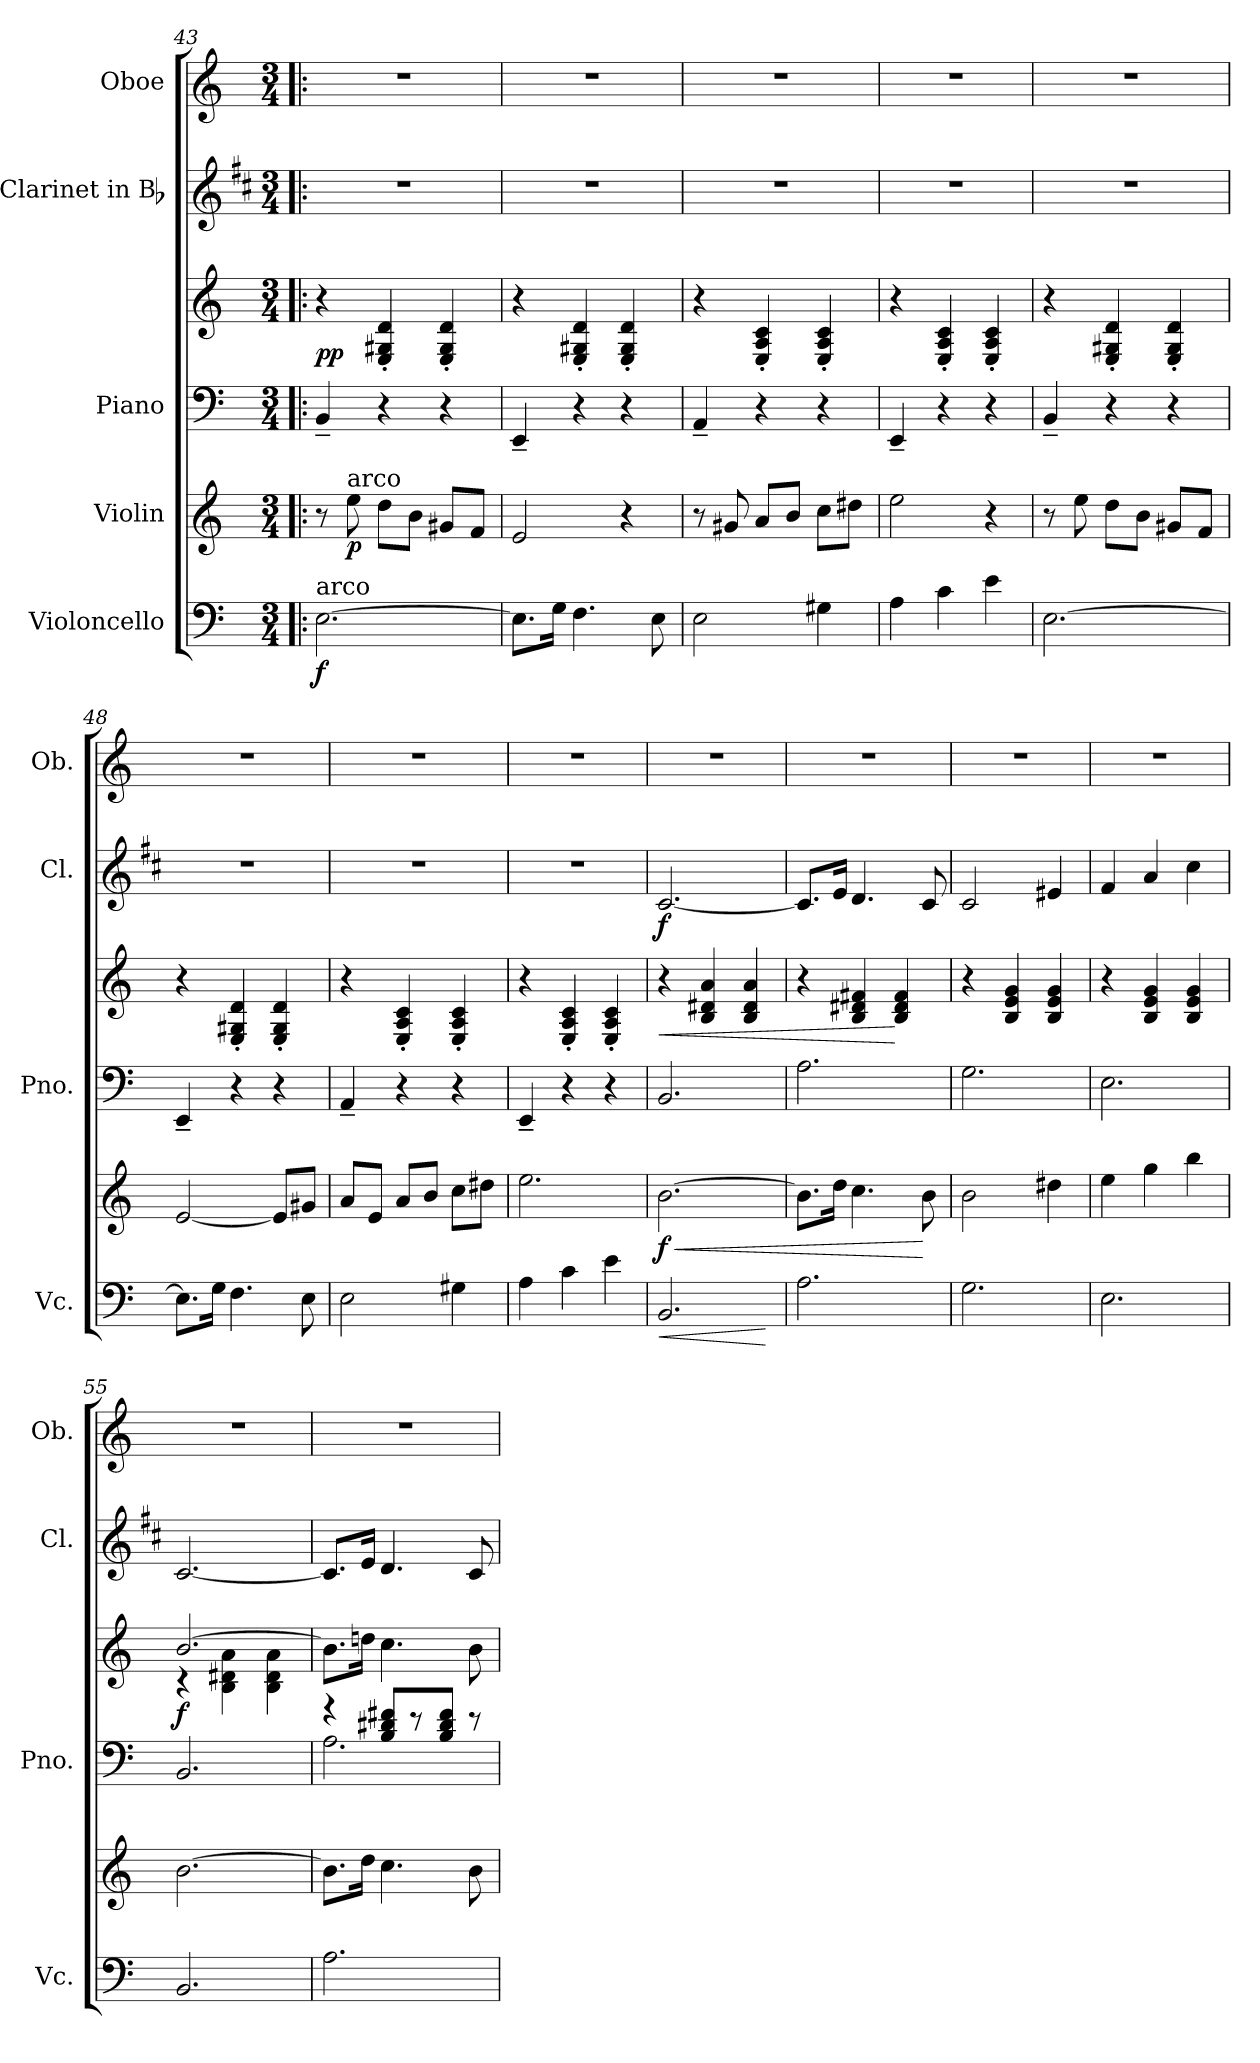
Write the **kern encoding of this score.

**kern	**dynam	**kern	**dynam	**kern	**kern	**dynam	**kern	**dynam	**kern
*part5	*part5	*part4	*part4	*part3	*part3	*part3	*part2	*part2	*part1
*staff6	*staff6	*staff5	*staff5	*staff4	*staff3	*staff3/4	*staff2	*staff2	*staff1
*I"Violoncello	*	*I"Violin	*	*I"Piano	*	*	*I"Clarinet in Bb	*	*I"Oboe
*I'Vc.	*	*	*	*I'Pno.	*	*	*I'Cl.	*	*I'Ob.
*clefF4	*	*clefG2	*	*clefF4	*clefG2	*	*clefG2	*	*clefG2
*	*	*	*	*	*	*	*ITrd1c2	*	*
*k[]	*	*k[]	*	*k[]	*k[]	*	*k[]	*	*k[]
*a:	*	*a:	*	*a:	*a:	*	*a:	*	*a:
*M3/4	*	*M3/4	*	*M3/4	*M3/4	*	*M3/4	*	*M3/4
=43!|:	=43!|:	=43!|:	=43!|:	=43!|:	=43!|:	=43!|:	=43!|:	=43!|:	=43!|:
!LO:TX:a:t=arco	!	!	!	!	!	!	!	!	!
!	!	!	!	!	!	!	!LO:N:vis=1	!	!LO:N:vis=1
[2.Ei\	f	8r	.	4BB~i/	4r	pp	2.r	.	2.r
!	!	!LO:TX:a:t=arco	!	!	!	!	!	!	!
.	.	8eei\	p	.	.	.	.	.	.
.	.	8ddi\L	.	4r	4Ei/' 4G#Xi' 4di'	.	.	.	.
.	.	8bi\J	.	.	.	.	.	.	.
.	.	8g#Xi/L	.	4r	4Ei/' 4G#i' 4di'	.	.	.	.
.	.	8fi/J	.	.	.	.	.	.	.
=44	=44	=44	=44	=44	=44	=44	=44	=44	=44
!	!	!	!	!	!	!	!LO:N:vis=1	!	!LO:N:vis=1
8.Ei\L]	.	2ei/	.	4EE~i/	4r	.	2.r	.	2.r
16Gi\Jk	.	.	.	.	.	.	.	.	.
4.Fi\	.	.	.	4r	4Ei/' 4G#Xi' 4di'	.	.	.	.
.	.	4r	.	4r	4Ei/' 4G#i' 4di'	.	.	.	.
8Ei\	.	.	.	.	.	.	.	.	.
=45	=45	=45	=45	=45	=45	=45	=45	=45	=45
!	!	!	!	!	!	!	!LO:N:vis=1	!	!LO:N:vis=1
2Ei\	.	8r	.	4AA~i/	4r	.	2.r	.	2.r
.	.	8g#Xi/	.	.	.	.	.	.	.
.	.	8ai/L	.	4r	4Ei/' 4Ai' 4ci'	.	.	.	.
.	.	8bi/J	.	.	.	.	.	.	.
4G#Xi\	.	8cci\L	.	4r	4Ei/' 4Ai' 4ci'	.	.	.	.
.	.	8dd#Xi\J	.	.	.	.	.	.	.
=46	=46	=46	=46	=46	=46	=46	=46	=46	=46
!	!	!	!	!	!	!	!LO:N:vis=1	!	!LO:N:vis=1
4Ai\	.	2eei\	.	4EE~i/	4r	.	2.r	.	2.r
4ci\	.	.	.	4r	4Ei/' 4Ai' 4ci'	.	.	.	.
4ei\	.	4r	.	4r	4Ei/' 4Ai' 4ci'	.	.	.	.
!!LO:LB:g=z
=47	=47	=47	=47	=47	=47	=47	=47	=47	=47
!	!	!	!	!	!	!	!LO:N:vis=1	!	!LO:N:vis=1
[2.Ei\	.	8r	.	4BB~i/	4r	.	2.r	.	2.r
.	.	8eei\	.	.	.	.	.	.	.
.	.	8ddi\L	.	4r	4Ei/' 4G#Xi' 4di'	.	.	.	.
.	.	8bi\J	.	.	.	.	.	.	.
.	.	8g#Xi/L	.	4r	4Ei/' 4G#i' 4di'	.	.	.	.
.	.	8fi/J	.	.	.	.	.	.	.
=48	=48	=48	=48	=48	=48	=48	=48	=48	=48
!	!	!	!	!	!	!	!LO:N:vis=1	!	!LO:N:vis=1
8.Ei\L]	.	[2ei/	.	4EE~i/	4r	.	2.r	.	2.r
16Gi\Jk	.	.	.	.	.	.	.	.	.
4.Fi\	.	.	.	4r	4Ei/' 4G#Xi' 4di'	.	.	.	.
.	.	8ei/L]	.	4r	4Ei/' 4G#i' 4di'	.	.	.	.
8Ei\	.	8g#Xi/J	.	.	.	.	.	.	.
=49	=49	=49	=49	=49	=49	=49	=49	=49	=49
!	!	!	!	!	!	!	!LO:N:vis=1	!	!LO:N:vis=1
2Ei\	.	8ai/L	.	4AA~i/	4r	.	2.r	.	2.r
.	.	8ei/J	.	.	.	.	.	.	.
.	.	8ai/L	.	4r	4Ei/' 4Ai' 4ci'	.	.	.	.
.	.	8bi/J	.	.	.	.	.	.	.
4G#Xi\	.	8cci\L	.	4r	4Ei/' 4Ai' 4ci'	.	.	.	.
.	.	8dd#Xi\J	.	.	.	.	.	.	.
=50	=50	=50	=50	=50	=50	=50	=50	=50	=50
!	!	!	!	!	!	!	!LO:N:vis=1	!	!LO:N:vis=1
4Ai\	.	2.eei\	.	4EE~i/	4r	.	2.r	.	2.r
4ci\	.	.	.	4r	4Ei/' 4Ai' 4ci'	.	.	.	.
4ei\	.	.	.	4r	4Ei/' 4Ai' 4ci'	.	.	.	.
=51	=51	=51	=51	=51	=51	=51	=51	=51	=51
!	!LO:HP:b	!	!LO:HP:b	!	!	!LO:HP:b	!	!	!LO:N:vis=1
2.BBi/	<	[2.bi\	< f	2.BBi/	4r	<	[2.Bi/	f	2.r
.	.	.	.	.	4Bi/ 4d#Xi 4ai	.	.	.	.
.	.	.	.	.	4Bi/ 4d#i 4ai	.	.	.	.
.	[	.	.	.	.	.	.	.	.
=52	=52	=52	=52	=52	=52	=52	=52	=52	=52
!	!	!	!	!	!	!	!	!	!LO:N:vis=1
2.Ai\	.	8.bi\L]	.	2.Ai\	4r	.	8.Bi/L]	.	2.r
.	.	16ddi\Jk	.	.	.	.	16di/Jk	.	.
.	.	4.cci\	.	.	4Bi/ 4d#Xi 4f#Xi	.	4.ci/	.	.
.	.	.	.	.	4Bi/ 4d#i 4f#i	[	.	.	.
.	.	8bi\	[	.	.	.	8Bi/	.	.
=53	=53	=53	=53	=53	=53	=53	=53	=53	=53
!	!	!	!	!	!	!	!	!	!LO:N:vis=1
2.Gi\	.	2bi\	.	2.Gi\	4r	.	2Bi/	.	2.r
.	.	.	.	.	4Bi/ 4ei 4gi	.	.	.	.
.	.	4dd#Xi\	.	.	4Bi/ 4ei 4gi	.	4d#Xi/	.	.
=54	=54	=54	=54	=54	=54	=54	=54	=54	=54
!	!	!	!	!	!	!	!	!	!LO:N:vis=1
2.Ei\	.	4eei\	.	2.Ei\	4r	.	4ei/	.	2.r
.	.	4ggi\	.	.	4Bi/ 4ei 4gi	.	4gi/	.	.
.	.	4bbi\	.	.	4Bi/ 4ei 4gi	.	4bi\	.	.
=55	=55	=55	=55	=55	=55	=55	=55	=55	=55
*	*	*	*	*	*^	*	*	*	*
!	!	!	!	!	!	!	!	!	!	!LO:N:vis=1
2.BBi/	.	[2.bi\	.	2.BBi/	[2.bi/	4r	f	[2.Bi/	.	2.r
.	.	.	.	.	.	4Bi\ 4d#Xi 4ai	.	.	.	.
.	.	.	.	.	.	4Bi\ 4d#i 4ai	.	.	.	.
=56	=56	=56	=56	=56	=56	=56	=56	=56	=56	=56
*	*	*	*	*^	*	*	*	*	*	*
!	!	!	!	!	!	!	!	!	!	!	!LO:N:vis=1
*	*	*	*	*	*	*v	*v	*	*	*	*
2.Ai\	.	8.bi\L]	.	4r	2.Ai\	8.bi\L]	.	8.Bi/L]	.	2.r
.	.	16ddi\Jk	.	.	.	16ddni\Jk	.	16di/Jk	.	.
.	.	4.cci\	.	8Bi/ 8d#Xi 8f#XiL	.	4.cci\	.	4.ci/	.	.
.	.	.	.	8r	.	.	.	.	.	.
.	.	.	.	8Bi/ 8d#i 8f#iJ	.	.	.	.	.	.
.	.	8bi\	.	8r	.	8bi\	.	8Bi/	.	.
*	*	*	*	*v	*v	*	*	*	*	*
=	=	=	=	=	=	=	=	=	=
*-	*-	*-	*-	*-	*-	*-	*-	*-	*-
